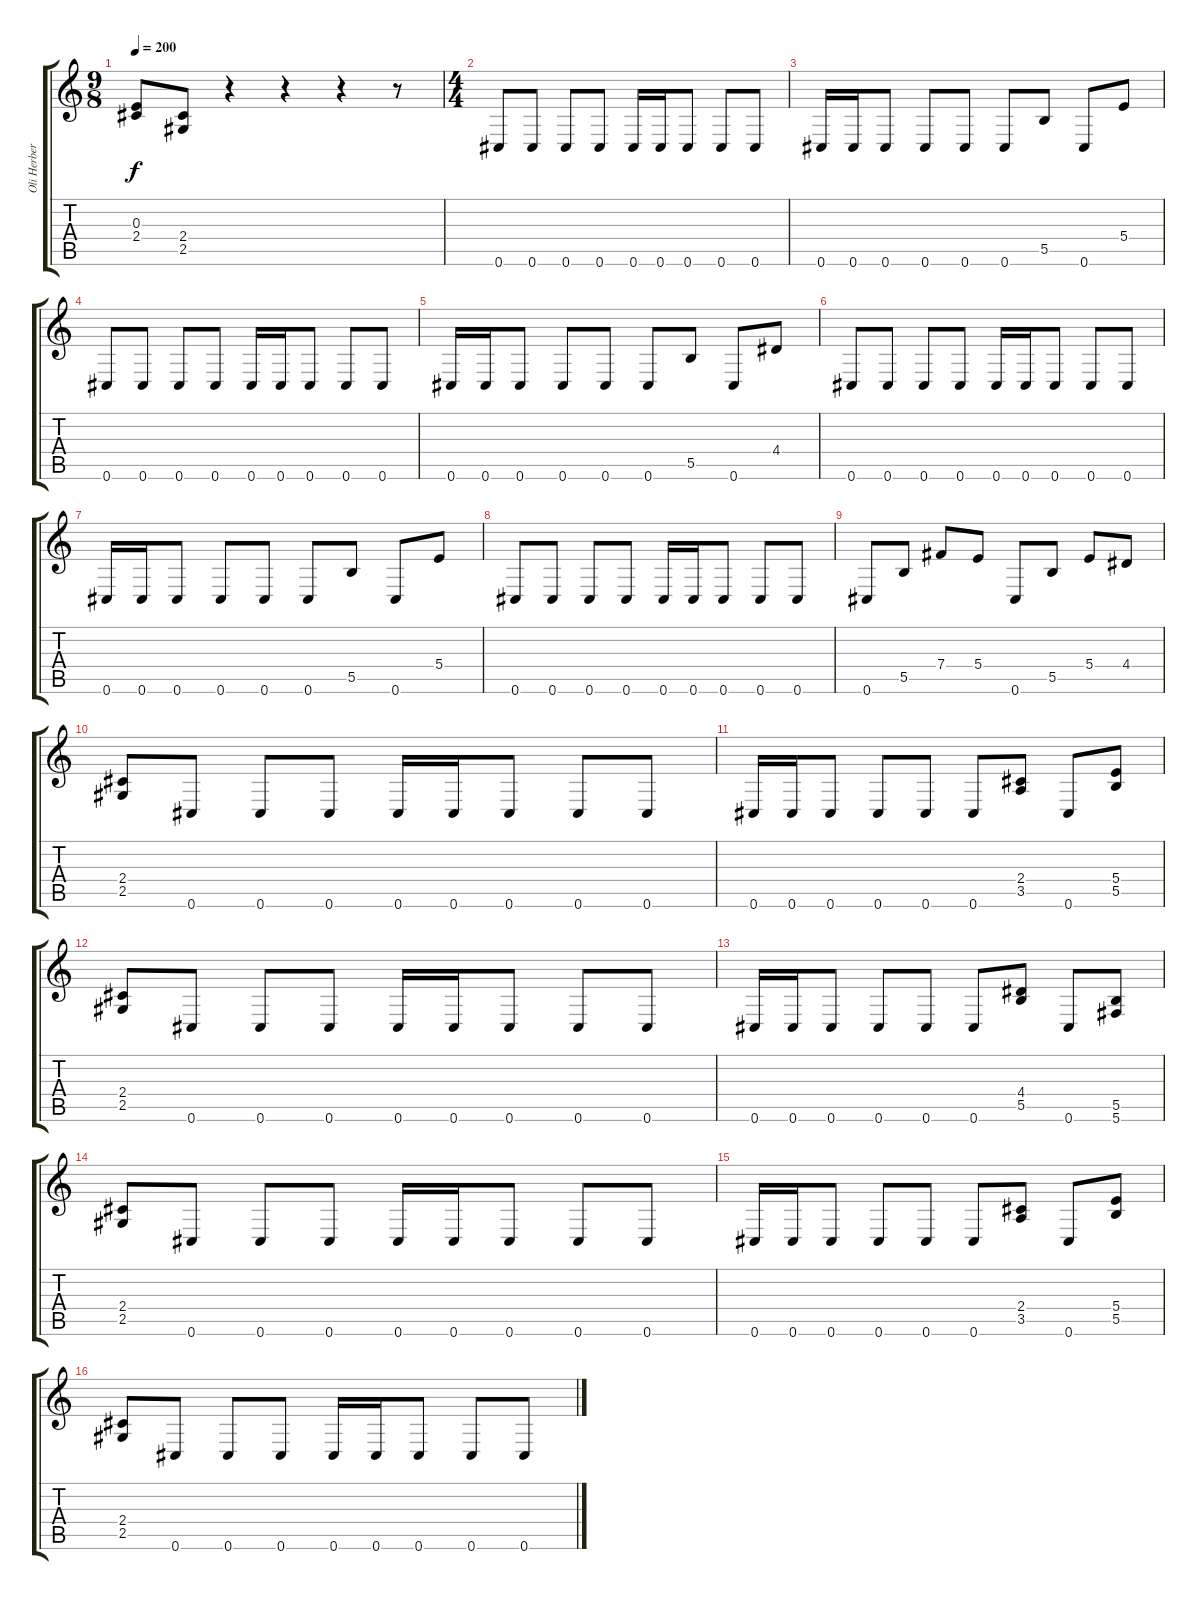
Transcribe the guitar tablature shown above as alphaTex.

\track ("Oli Herbert" "Oli Herber") {instrument overdrivenguitar}
\staff {score tabs}
\tuning (Db4 Ab3 E3 B2 Gb2 Db2) {hide}
\ts (9 8)
\tempo 200
\clef g2
\ks c
(0.3 2.4).8{dy f} (2.4 2.5).8 r.4 r.4 r.4 r.8 |
\ts (4 4)
0.6.8 0.6.8 0.6.8 0.6.8 0.6.16 0.6.16 0.6.8 0.6.8 0.6.8 |
0.6.16 0.6.16 0.6.8 0.6.8 0.6.8 0.6.8 5.5.8 0.6.8 5.4.8 |
0.6.8 0.6.8 0.6.8 0.6.8 0.6.16 0.6.16 0.6.8 0.6.8 0.6.8 |
0.6.16 0.6.16 0.6.8 0.6.8 0.6.8 0.6.8 5.5.8 0.6.8 4.4.8 |
0.6.8 0.6.8 0.6.8 0.6.8 0.6.16 0.6.16 0.6.8 0.6.8 0.6.8 |
0.6.16 0.6.16 0.6.8 0.6.8 0.6.8 0.6.8 5.5.8 0.6.8 5.4.8 |
0.6.8 0.6.8 0.6.8 0.6.8 0.6.16 0.6.16 0.6.8 0.6.8 0.6.8 |
0.6.8 5.5.8 7.4.8 5.4.8 0.6.8 5.5.8 5.4.8 4.4.8 |
(2.4 2.5).8 0.6.8 0.6.8 0.6.8 0.6.16 0.6.16 0.6.8 0.6.8 0.6.8 |
0.6.16 0.6.16 0.6.8 0.6.8 0.6.8 0.6.8 (2.4 3.5).8 0.6.8 (5.4 5.5).8 |
(2.4 2.5).8 0.6.8 0.6.8 0.6.8 0.6.16 0.6.16 0.6.8 0.6.8 0.6.8 |
0.6.16 0.6.16 0.6.8 0.6.8 0.6.8 0.6.8 (4.4 5.5).8 0.6.8 (5.5 5.6).8 |
(2.4 2.5).8 0.6.8 0.6.8 0.6.8 0.6.16 0.6.16 0.6.8 0.6.8 0.6.8 |
0.6.16 0.6.16 0.6.8 0.6.8 0.6.8 0.6.8 (2.4 3.5).8 0.6.8 (5.4 5.5).8 |
(2.4 2.5).8 0.6.8 0.6.8 0.6.8 0.6.16 0.6.16 0.6.8 0.6.8 0.6.8
